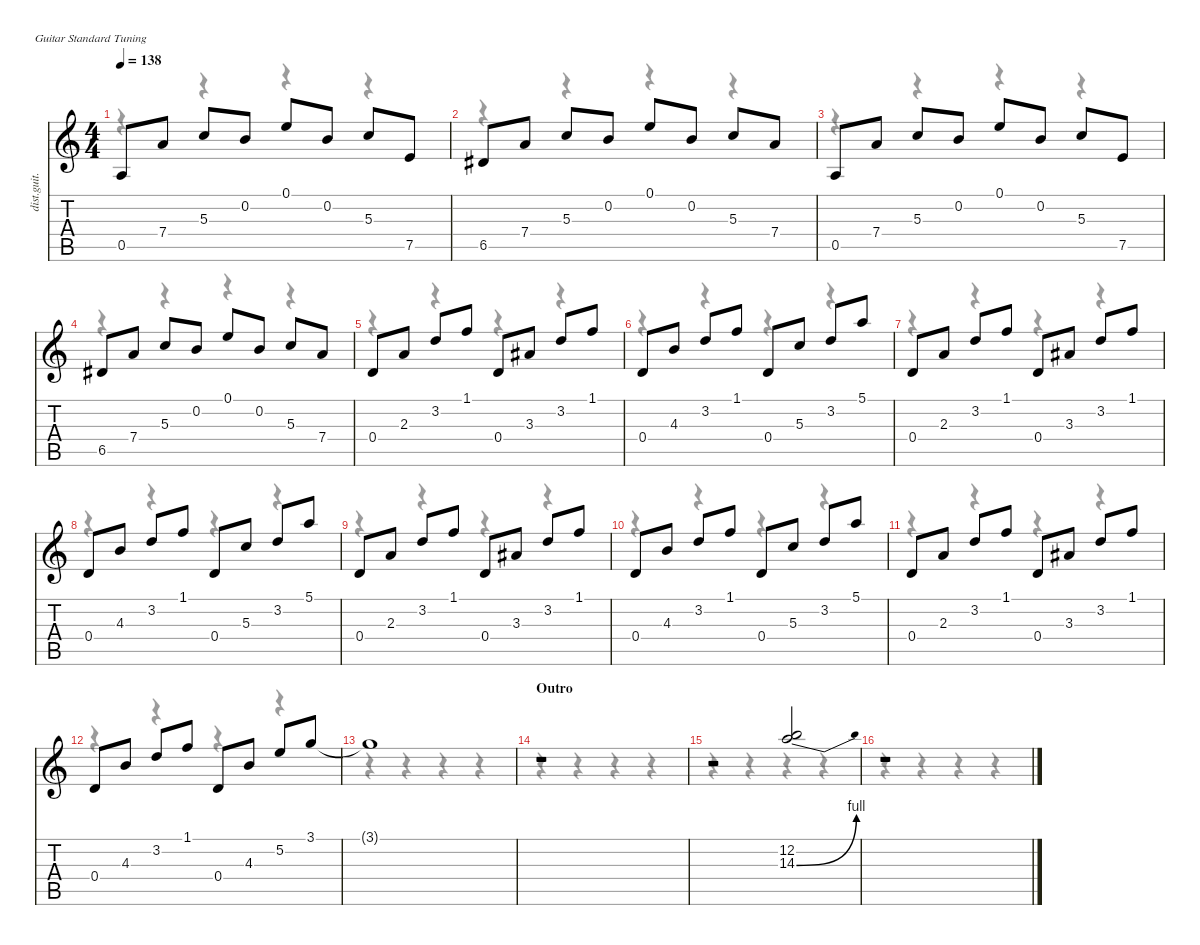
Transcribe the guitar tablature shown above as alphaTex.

\defaultSystemsLayout 4
\hideDynamics
\bracketExtendMode nobrackets
\track ("Kirk Hammett ( Lead )" "dist.guit.") {instrument distortionguitar}
\staff {score tabs}
\tuning (E4 B3 G3 D3 A2 E2)
\voice
\ts (4 4)
\tempo 138
\clef g2
\ks c
0.5.8{dy f} 7.4.8 5.3.8 0.2.8 0.1.8 0.2.8 5.3.8 7.5.8 |
6.5{acc #}.8 7.4.8 5.3.8 0.2.8 0.1.8 0.2.8 5.3.8 7.4.8 |
0.5.8 7.4.8 5.3.8 0.2.8 0.1.8 0.2.8 5.3.8 7.5.8 |
6.5{acc #}.8 7.4.8 5.3.8 0.2.8 0.1.8 0.2.8 5.3.8 7.4.8 |
0.4.8 2.3.8 3.2.8 1.1.8 0.4.8 3.3{acc #}.8 3.2.8 1.1.8 |
0.4.8 4.3.8 3.2.8 1.1.8 0.4.8 5.3.8 3.2.8 5.1.8 |
0.4.8 2.3.8 3.2.8 1.1.8 0.4.8 3.3{acc #}.8 3.2.8 1.1.8 |
0.4.8 4.3.8 3.2.8 1.1.8 0.4.8 5.3.8 3.2.8 5.1.8 |
0.4.8 2.3.8 3.2.8 1.1.8 0.4.8 3.3{acc #}.8 3.2.8 1.1.8 |
0.4.8 4.3.8 3.2.8 1.1.8 0.4.8 5.3.8 3.2.8 5.1.8 |
0.4.8 2.3.8 3.2.8 1.1.8 0.4.8 3.3{acc #}.8 3.2.8 1.1.8 |
0.4.8 4.3.8 3.2.8 1.1.8 0.4.8 4.3.8 5.2.8 3.1.8 |
3.1{t}.1 |
\section ("" "Outro")
r.1 |
r.2 (12.2 14.3{be (bend 0 0 15 4)}).2 |
r.1
\voice
\clef g2
\ottava regular
\simile none
\ks c
r.4{dy mf} r.4 r.4 r.4 |
r.4 r.4 r.4 r.4 |
r.4 r.4 r.4 r.4 |
r.4 r.4 r.4 r.4 |
r.4 r.4 r.4 r.4 |
r.4 r.4 r.4 r.4 |
r.4 r.4 r.4 r.4 |
r.4 r.4 r.4 r.4 |
r.4 r.4 r.4 r.4 |
r.4 r.4 r.4 r.4 |
r.4 r.4 r.4 r.4 |
r.4 r.4 r.4 r.4 |
r.4 r.4 r.4 r.4 |
r.4 r.4 r.4 r.4 |
r.4 r.4 r.4 r.4 |
r.4 r.4 r.4 r.4
